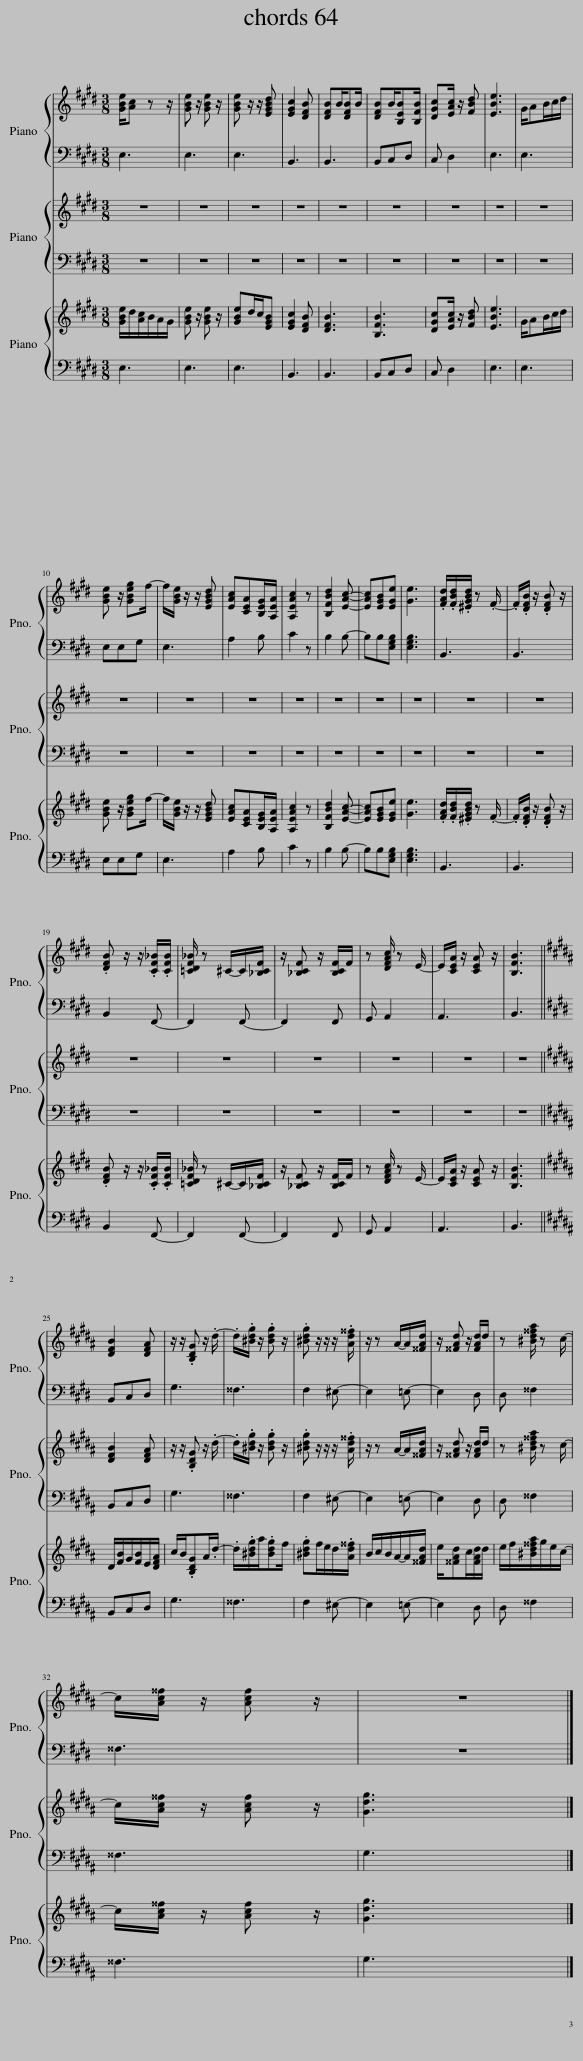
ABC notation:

X:1
%%score { 1 | 2 } { 3 | 4 } { 5 | 6 }
L:1/8
M:3/8
I:linebreak $
K:E
V:1 treble
V:2 bass
V:3 treble
V:4 bass
V:5 treble
V:6 bass
V:1
 [GBe]/[Ac] z z/ | [GBe] z/ [GBe] z/ | [GBe] z/ z/ [EGBd] | [EGc]2 [DFB] | [DFB]B/[DFB]B/ | %5
 [DFB]B/[B,EB][B,FB]/ | [DGc][EAc]/ z/ [FBd] | [EBe]3 | G/AB/c/d/ |$ [GBe] z/ [GBeg]f/- | %10
 f/[GBe]/ z/ z/ [EGBd] | [EAc][CEA][B,EG]/[A,EA]/ | [A,EAc]2 z | [B,FBd]2 [EAc]- | [EAc][EGB][EGe] | %15
 [Ge]3 | .[FAd]/.[FBd]/.[^EGBd]/ z .F/- | .F/.[DFB]/ z/ .[DFB] z/ |$ .[DFB] z/ z/ .[CF_B]/.[CFB]/ | [=CDF_B]/ z ^C/-C/[_B,CF]/ | %20
 z/ [_B,CF] z/ [B,CF]/F/ | z [DFAc]/ z E/- | E/[CEA]/ z/ [CEA] z/ | [B,FB]3 ||$[K:B] [DFB]2 [DFA] | %25
 z/ z/ .[B,DG] z/ .d/- | .d/.[^Bdg]/ z/ .[Bdg] z/ | .[^Bdg] z/ z/ z/ .[Ad^^f]/ | z/ z A/-A/[^^FAd]/ | z/ [^^FAd] z/ [FAd]/d/ | %30
 z [^Bd^^fa]/ z c/- |$ c/[Ac^^f]/ z/ [Acf] z/ | z3 |] %33
V:2
 E,3 | E,3 | E,3 | B,,3 | B,,3 | %5
 B,,C,D, | C, D,2 | E,3 | E,3 |$ E,E,G, | %10
 E,3 | A,2 B, | C2 z | B,2 B,- | B,B,[E,G,B,] | %15
 [E,G,B,]3 | B,,3 | B,,3 |$ B,,2 F,,- | F,,2 F,,- | %20
 F,,2 F,, | G,, A,,2 | A,,3 | B,,3 ||$[K:B] B,,C,D, | %25
 G,3 | ^^F,3 | F,2 ^E,- | E,2 =E,- | E,2 D, | %30
 D, ^^F,2 |$ ^^F,3 | z3 |] %33
V:3
 z3 | z3 | z3 | z3 | z3 | %5
 z3 | z3 | z3 | z3 |$ z3 | %10
 z3 | z3 | z3 | z3 | z3 | %15
 z3 | z3 | z3 |$ z3 | z3 | %20
 z3 | z3 | z3 | z3 ||$[K:B] [DFB]2 [DFA] | %25
 z/ z/ .[B,DG] z/ .d/- | .d/.[^Bdg]/ z/ .[Bdg] z/ | .[^Bdg] z/ z/ z/ .[Ad^^f]/ | z/ z A/-A/[^^FAd]/ | z/ [^^FAd] z/ [FAd]/d/ | %30
 z [^Bd^^fa]/ z c/- |$ c/[Ac^^f]/ z/ [Acf] z/ | [Gdg]3 |] %33
V:4
 z3 | z3 | z3 | z3 | z3 | %5
 z3 | z3 | z3 | z3 |$ z3 | %10
 z3 | z3 | z3 | z3 | z3 | %15
 z3 | z3 | z3 |$ z3 | z3 | %20
 z3 | z3 | z3 | z3 ||$[K:B] B,,C,D, | %25
 G,3 | ^^F,3 | F,2 ^E,- | E,2 =E,- | E,2 D, | %30
 D, ^^F,2 |$ ^^F,3 | G,3 |] %33
V:5
 [GBe]/d/[Ac]/B/A/G/ | [GBe] z/ [GBe] z/ | [GBe]d/c/[EGB] | [EGc]2 [DFB] | [DFB]3 | %5
 [B,FB]3 | [DGc][EAc]/ z/ [FBd] | [EBe]3 | G/AB/c/d/ |$ [GBe] z/ [GBeg]f/- | %10
 f/[GBe]/ z/ z/ [EGBd] | [EAc][CEA][B,EG]/[A,EA]/ | [A,EAc]2 z | [B,FBd]2 [EAc]- | [EAc][EGB][EGe] | %15
 [Ge]3 | .[FAd]/.[FBd]/.[^EGBd]/ z .F/- | .F/.[DFB]/ z/ .[DFB] z/ |$ .[DFB] z/ z/ .[CF_B]/.[CFB]/ | [=CDF_B]/ z ^C/-C/[_B,CF]/ | %20
 z/ [_B,CF] z/ [B,CF]/F/ | z [DFAc]/ z E/- | E/[CEA]/ z/ [CEA] z/ | [B,FB]3 ||$[K:B] D/[FB]/G/[FB]/E/[DFA]/ | %25
 c/B/.[B,DG]A/.d/- | .d/.[^Bdg]/a/.[Bdg]f/ | .[^Bdg]f/e/d/.[Ad^^f]/ | B/c/B/A/-A/[^^FAd]/ | e/[^^FAd]c/[FAd]/d/ | %30
 e/f/[^Bd^^fa]/g/e/c/- |$ c/[Ac^^f]/ z/ [Acf] z/ | [Gdg]3 |] %33
V:6
 E,3 | E,3 | E,3 | B,,3 | B,,3 | %5
 B,,C,D, | C, D,2 | E,3 | E,3 |$ E,E,G, | %10
 E,3 | A,2 B, | C2 z | B,2 B,- | B,B,[E,G,B,] | %15
 [E,G,B,]3 | B,,3 | B,,3 |$ B,,2 F,,- | F,,2 F,,- | %20
 F,,2 F,, | G,, A,,2 | A,,3 | B,,3 ||$[K:B] B,,C,D, | %25
 G,3 | ^^F,3 | F,2 ^E,- | E,2 =E,- | E,2 D, | %30
 D, ^^F,2 |$ ^^F,3 | G,3 |] %33
